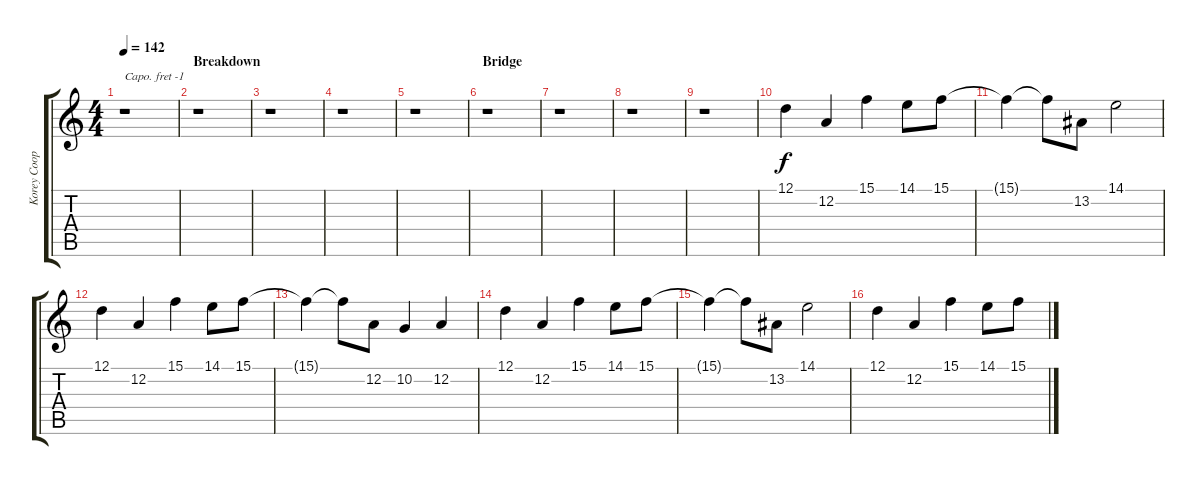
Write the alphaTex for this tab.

\track ("Korey Cooper (Keyboards 1)" "Korey Coop") {instrument acousticgrandpiano}
\staff {score tabs}
\capo -1
\tuning (Eb4 Bb3 Gb3 Db3 Ab2 Db2) {hide}
\ts (4 4)
\tempo 142
\clef g2
\ks c
r.1{dy f} |
\section ("" "Breakdown")
r.1 |
r.1 |
r.1 |
r.1 |
\section ("" "Bridge")
r.1 |
r.1 |
r.1 |
r.1 |
12.1.4 12.2.4 15.1.4 14.1.8 15.1.8 |
15.1{t}.4 15.1{t}.8 13.2.8 14.1.2 |
12.1.4 12.2.4 15.1.4 14.1.8 15.1.8 |
15.1{t}.4 15.1{t}.8 12.2.8 10.2.4 12.2.4 |
12.1.4 12.2.4 15.1.4 14.1.8 15.1.8 |
15.1{t}.4 15.1{t}.8 13.2.8 14.1.2 |
12.1.4 12.2.4 15.1.4 14.1.8 15.1.8
